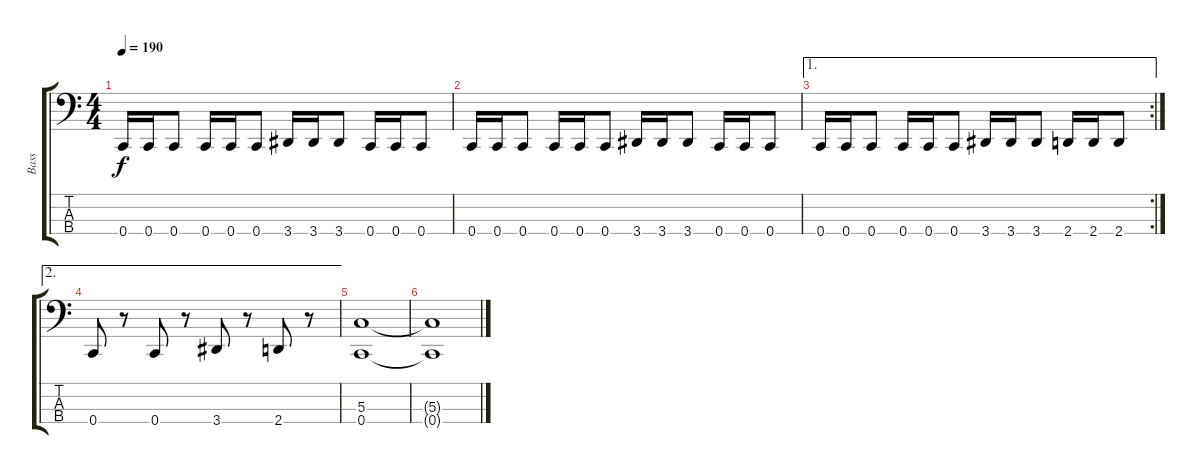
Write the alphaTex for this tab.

\track ("Bass" "Bass") {instrument electricbasspick}
\staff {score tabs}
\tuning (F2 C2 G1 C1) {hide}
\ts (4 4)
\tempo 190
\clef f4
\ks c
0.4.16{dy f} 0.4.16 0.4.8 0.4.16 0.4.16 0.4.8 3.4.16 3.4.16 3.4.8 0.4.16 0.4.16 0.4.8 |
0.4.16 0.4.16 0.4.8 0.4.16 0.4.16 0.4.8 3.4.16 3.4.16 3.4.8 0.4.16 0.4.16 0.4.8 |
\ae 1
\rc 2
0.4.16 0.4.16 0.4.8 0.4.16 0.4.16 0.4.8 3.4.16 3.4.16 3.4.8 2.4.16 2.4.16 2.4.8 |
\ae 2
0.4.8 r.8 0.4.8 r.8 3.4.8 r.8 2.4.8 r.8 |
(5.3 0.4).1 |
(5.3{t} 0.4{t}).1
